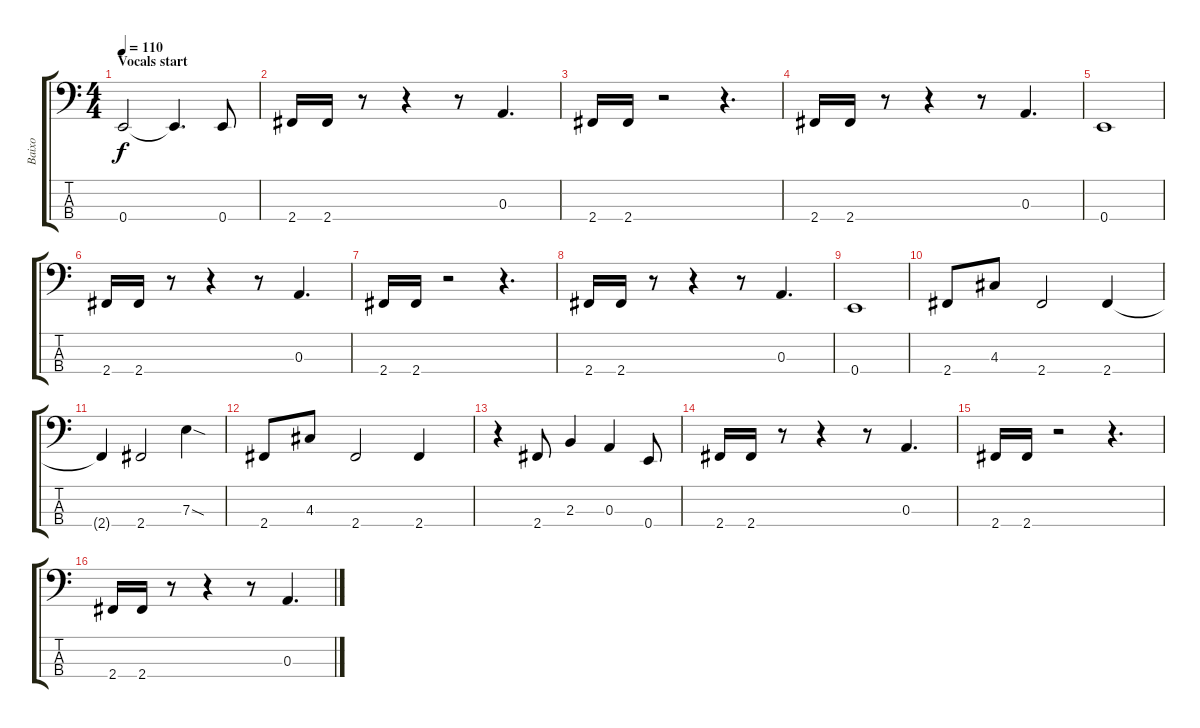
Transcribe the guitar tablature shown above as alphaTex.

\track ("Baixo" "Baixo") {instrument slapbass2}
\staff {score tabs}
\tuning (G2 D2 A1 E1) {hide}
\ts (4 4)
\section ("" "Vocals start")
\tempo 110
\clef f4
\ks c
0.4{t}.2{dy f} 0.4{t}.4{d} 0.4.8 |
2.4.16 2.4.16 r.8 r.4 r.8 0.3.4{d} |
2.4.16 2.4.16 r.2 r.4{d} |
2.4.16 2.4.16 r.8 r.4 r.8 0.3.4{d} |
0.4.1 |
2.4.16 2.4.16 r.8 r.4 r.8 0.3.4{d} |
2.4.16 2.4.16 r.2 r.4{d} |
2.4.16 2.4.16 r.8 r.4 r.8 0.3.4{d} |
0.4.1 |
2.4.8 4.3.8 2.4.2 2.4.4 |
2.4{t}.4 2.4.2 7.3{sod}.4 |
2.4.8 4.3.8 2.4.2 2.4.4 |
r.4 2.4.8 2.3.4 0.3.4 0.4.8 |
2.4.16 2.4.16 r.8 r.4 r.8 0.3.4{d} |
2.4.16 2.4.16 r.2 r.4{d} |
2.4.16 2.4.16 r.8 r.4 r.8 0.3.4{d}
